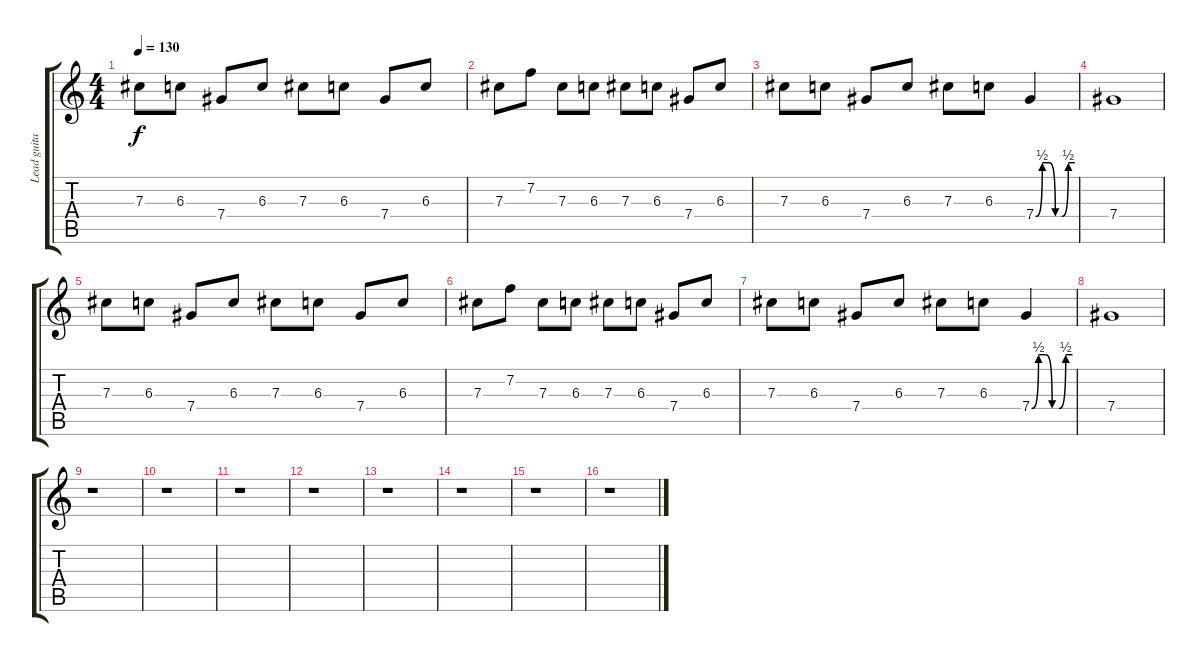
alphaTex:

\track ("Lead guitar" "Lead guita") {instrument electricguitarclean}
\staff {score tabs}
\tuning (Eb4 Bb3 Gb3 Db3 Ab2 Eb2) {hide}
\ts (4 4)
\tempo 130
\clef g2
\ks c
7.3.8{dy f instrument electricguitarclean} 6.3.8 7.4.8 6.3.8 7.3.8 6.3.8 7.4.8 6.3.8 |
7.3.8 7.2.8 7.3.8 6.3.8 7.3.8 6.3.8 7.4.8 6.3.8 |
7.3.8 6.3.8 7.4.8 6.3.8 7.3.8 6.3.8 7.4{be (custom 0 0 10 2 20 2 30 0 40 0 50 2 60 2)}.4 |
7.4.1 |
7.3.8 6.3.8 7.4.8 6.3.8 7.3.8 6.3.8 7.4.8 6.3.8 |
7.3.8 7.2.8 7.3.8 6.3.8 7.3.8 6.3.8 7.4.8 6.3.8 |
7.3.8 6.3.8 7.4.8 6.3.8 7.3.8 6.3.8 7.4{be (custom 0 0 10 2 20 2 30 0 40 0 50 2 60 2)}.4 |
7.4.1 |
r.1 |
r.1 |
r.1 |
r.1 |
r.1 |
r.1 |
r.1 |
r.1
